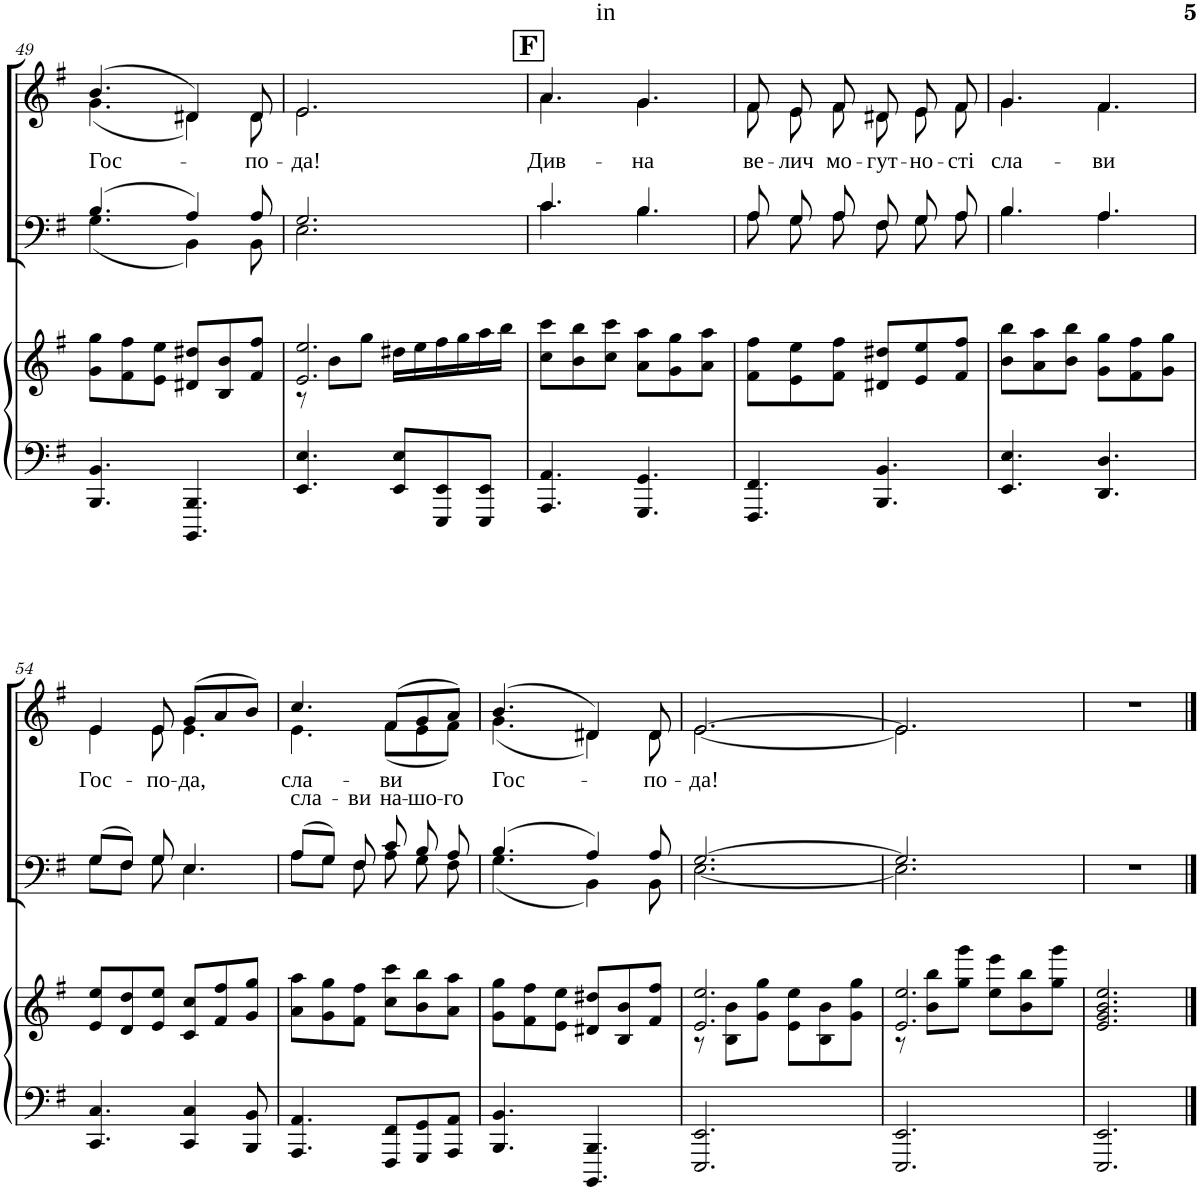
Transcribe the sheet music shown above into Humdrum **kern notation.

**kern	**kern	**kern	**text	**kern	**text
*part3	*part3	*part2	*part2	*part1	*part1
*staff4	*staff3	*staff2	*staff2	*staff1	*staff1
*I"Piano	*	*I"Bass	*	*I"Alto	*
*I'Pno	*	*	*	*	*
!!LO:PB:g=z
*clefF4	*clefG2	*clefF4	*	*clefG2	*
*k[f#]	*k[f#]	*k[f#]	*	*k[f#]	*
*M6/8	*M6/8	*M6/8	*	*M6/8	*
=49	=49	=49	=49	=49	=49
*	*	*^	*	*	*
!	!	!	!	!	!	!LO:LY:b
*	*	*	*	*	*^	*
4.BBB/ 4.BB/	8g\ 8gg\L	(4.B/	(4.G\	.	(4.b/	(4.g\	Гос-
.	8f#\ 8ff#\	.	.	.	.	.	.
.	8e\ 8ee\J	.	.	.	.	.	.
4.BBBB/ 4.BBB/	8d#X/ 8dd#X/L	4A/)	4BB\)	.	4d#X/)	4d#\)	.
.	8B/ 8b/	.	.	.	.	.	.
!	!	!	!	!	!	!	!LO:LY:b
.	8f#/ 8ff#/J	8A/	8BB\	.	8d#/	8d#\	-по-
=50	=50	=50	=50	=50	=50	=50	=50
*	*^	*	*	*	*	*	*
!	!	!	!	!	!	!	!	!LO:LY:b
4.EE/ 4.E/	2.e/ 2.ee/	8r	2.G/	2.E\	.	2.e/	2.e\	-да!
.	.	8b\L	.	.	.	.	.	.
.	.	8gg\J	.	.	.	.	.	.
8EE/ 8E/L	.	16dd#X\LL	.	.	.	.	.	.
.	.	16ee\	.	.	.	.	.	.
8EEE/ 8EE/	.	16ff#\	.	.	.	.	.	.
.	.	16gg\	.	.	.	.	.	.
8EEE/ 8EE/J	.	16aa\	.	.	.	.	.	.
.	.	16bb\JJ	.	.	.	.	.	.
!!LO:REH:place=s1:a:B:cj:fs=14:t=F	!!
=51	=51	=51	=51	=51	=51	=51	=51	=51
!	!	!	!	!	!	!	!	!LO:LY:b
*	*v	*v	*	*	*	*	*	*
4.AAA/ 4.AA/	8cc\ 8ccc\L	4.c/	4.c\	.	4.a/	4.a\	Див-
.	8b\ 8bb\	.	.	.	.	.	.
.	8cc\ 8ccc\J	.	.	.	.	.	.
!	!	!	!	!	!	!	!LO:LY:b
4.GGG/ 4.GG/	8a\ 8aa\L	4.B/	4.B\	.	4.g/	4.g\	-на
.	8g\ 8gg\	.	.	.	.	.	.
.	8a\ 8aa\J	.	.	.	.	.	.
=52	=52	=52	=52	=52	=52	=52	=52
!	!	!	!	!	!	!	!LO:LY:b
4.FFF#/ 4.FF#/	8f#\ 8ff#\L	8A/	8A\	.	8f#/	8f#\	ве-
!	!	!	!	!	!	!	!LO:LY:b
.	8e\ 8ee\	8G/	8G\	.	8e/	8e\	-лич
!	!	!	!	!	!	!	!LO:LY:b
.	8f#\ 8ff#\J	8A/	8A\	.	8f#/	8f#\	мо-
!	!	!	!	!	!	!	!LO:LY:b
4.BBB/ 4.BB/	8d#X/ 8dd#X/L	8F#/	8F#\	.	8d#X/	8d#\	-гут-
!	!	!	!	!	!	!	!LO:LY:b
.	8e/ 8ee/	8G/	8G\	.	8e/	8e\	-но-
!	!	!	!	!	!	!	!LO:LY:b
.	8f#/ 8ff#/J	8A/	8A\	.	8f#/	8f#\	-сті
=53	=53	=53	=53	=53	=53	=53	=53
!	!	!	!	!	!	!	!LO:LY:b
4.EE/ 4.E/	8b\ 8bb\L	4.B/	4.B\	.	4.g/	4.g\	сла-
.	8a\ 8aa\	.	.	.	.	.	.
.	8b\ 8bb\J	.	.	.	.	.	.
!	!	!	!	!	!	!	!LO:LY:b
4.DD/ 4.D/	8g\ 8gg\L	4.A/	4.A\	.	4.f#/	4.f#\	-ви
.	8f#\ 8ff#\	.	.	.	.	.	.
.	8g\ 8gg\J	.	.	.	.	.	.
!!LO:LB:g=z	!!
=54	=54	=54	=54	=54	=54	=54	=54
!	!	!	!	!	!	!	!LO:LY:b
4.CC/ 4.C/	8e/ 8ee/L	(8G/L	8G\L	.	4e/	4e\	Гос-
.	8d/ 8dd/	8F#/J)	8F#\J	.	.	.	.
!	!	!	!	!	!	!	!LO:LY:b
.	8e/ 8ee/J	8G/	8G\	.	8e/	8e\	-по-
!	!	!	!	!	!	!	!LO:LY:b
4CC/ 4C/	8c/ 8cc/L	4.E/	4.E\	.	(8g/L	4.e\	-да,
.	8f#/ 8ff#/	.	.	.	8a/	.	.
8BBB/ 8BB/	8g/ 8gg/J	.	.	.	8b/J)	.	.
=55	=55	=55	=55	=55	=55	=55	=55
!	!	!	!	!LO:LY:a	!	!	!LO:LY:b
4.AAA/ 4.AA/	8a\ 8aa\L	(8A/L	8A\L	сла-	4.cc/	4.e\	сла-
.	8g\ 8gg\	8G/J)	8G\J	.	.	.	.
!	!	!	!	!LO:LY:a	!	!	!
.	8f#\ 8ff#\J	8F#/	8F#\	-ви	.	.	.
!	!	!	!	!LO:LY:a	!	!	!LO:LY:b
8FFF#/ 8FF#/L	8cc\ 8ccc\L	8c/	8A\	на-	(8f#/L	(8f#\L	-ви
!	!	!	!	!LO:LY:a	!	!	!
8GGG/ 8GG/	8b\ 8bb\	8B/	8G\	-шо-	8g/	8e\	.
!	!	!	!	!LO:LY:a	!	!	!
8AAA/ 8AA/J	8a\ 8aa\J	8A/	8F#\	-го	8a/J)	8f#\J)	.
=56	=56	=56	=56	=56	=56	=56	=56
!	!	!	!	!	!	!	!LO:LY:b
4.BBB/ 4.BB/	8g\ 8gg\L	(4.B/	(4.G\	.	(4.b/	(4.g\	Гос-
.	8f#\ 8ff#\	.	.	.	.	.	.
.	8e\ 8ee\J	.	.	.	.	.	.
4.BBBB/ 4.BBB/	8d#X/ 8dd#X/L	4A/)	4BB\)	.	4d#X/)	4d#\)	.
.	8B/ 8b/	.	.	.	.	.	.
!	!	!	!	!	!	!	!LO:LY:b
.	8f#/ 8ff#/J	8A/	8BB\	.	8d#/	8d#\	-по-
=57	=57	=57	=57	=57	=57	=57	=57
*	*^	*	*	*	*	*	*
!	!	!	!	!	!	!	!	!LO:LY:b
2.EEE/ 2.EE/	2.e/ 2.ee/	8r	[2.G/	[2.E\	.	[2.e/	[2.e\	-да!
.	.	8B\ 8b\L	.	.	.	.	.	.
.	.	8g\ 8gg\J	.	.	.	.	.	.
.	.	8e\ 8ee\L	.	.	.	.	.	.
.	.	8B\ 8b\	.	.	.	.	.	.
.	.	8g\ 8gg\J	.	.	.	.	.	.
=58	=58	=58	=58	=58	=58	=58	=58	=58
2.EEE/ 2.EE/	2.e/ 2.ee/	8r	2.G/]	2.E\]	.	2.e/]	2.e\]	.
.	.	8b\ 8bb\L	.	.	.	.	.	.
.	.	8gg\ 8ggg\J	.	.	.	.	.	.
.	.	8ee\ 8eee\L	.	.	.	.	.	.
.	.	8b\ 8bb\	.	.	.	.	.	.
.	.	8gg\ 8ggg\J	.	.	.	.	.	.
*	*v	*v	*	*	*	*v	*v	*
*	*	*v	*v	*	*	*
=59	=59	=59	=59	=59	=59
2.EEE/ 2.EE/	2.e/ 2.g/ 2.b/ 2.ee/	2.r	.	2.r	.
==	==	==	==	==	==
*-	*-	*-	*-	*-	*-
